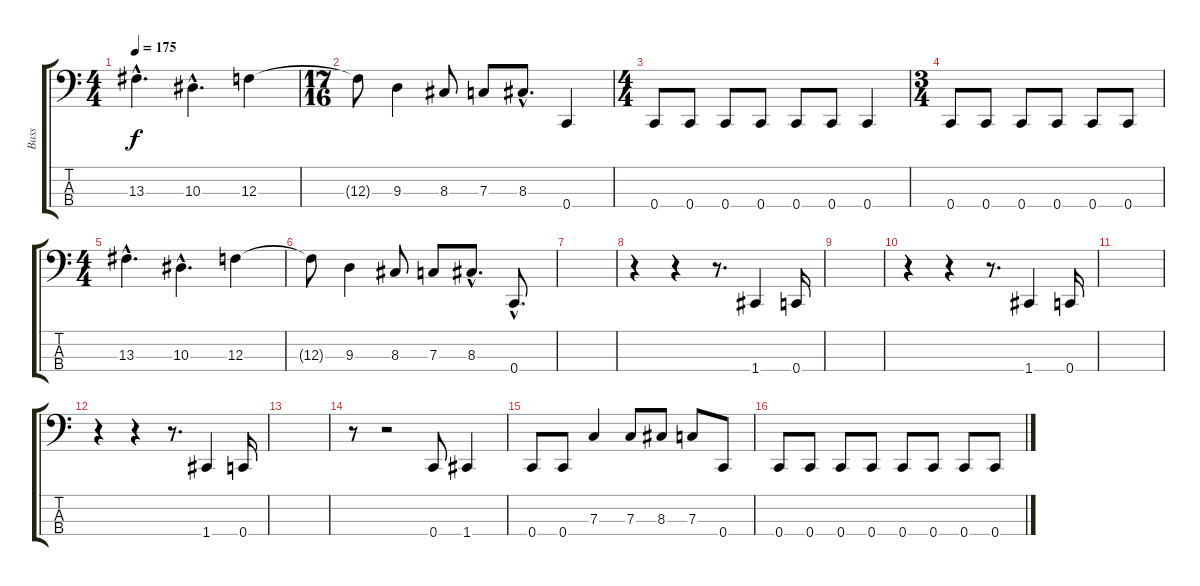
\track ("Bass" "Bass") {instrument electricbasspick}
\staff {score tabs}
\tuning (Eb2 Bb1 F1 C1) {hide}
\ts (4 4)
\tempo 175
\clef f4
\ks c
13.3{hac}.4{d dy f} 10.3{hac}.4{d} 12.3.4 |
\ts (17 16)
12.3{t}.8 9.3.4 8.3.8 7.3.8 8.3{hac}.8{d} 0.4.4 |
\ts (4 4)
0.4.8 0.4.8 0.4.8 0.4.8 0.4.8 0.4.8 0.4.4 |
\ts (3 4)
0.4.8 0.4.8 0.4.8 0.4.8 0.4.8 0.4.8 |
\ts (4 4)
13.3{hac}.4{d} 10.3{hac}.4{d} 12.3.4 |
12.3{t}.8 9.3.4 8.3.8 7.3.8 8.3{hac}.8{d} 0.4{hac}.8{d} |
|
r.4 r.4 r.8{d} 1.4.4 0.4.16 |
|
r.4 r.4 r.8{d} 1.4.4 0.4.16 |
|
r.4 r.4 r.8{d} 1.4.4 0.4.16 |
|
r.8 r.2 0.4.8 1.4.4 |
0.4.8 0.4.8 7.3.4 7.3.8 8.3.8 7.3.8 0.4.8 |
0.4.8 0.4.8 0.4.8 0.4.8 0.4.8 0.4.8 0.4.8 0.4.8
